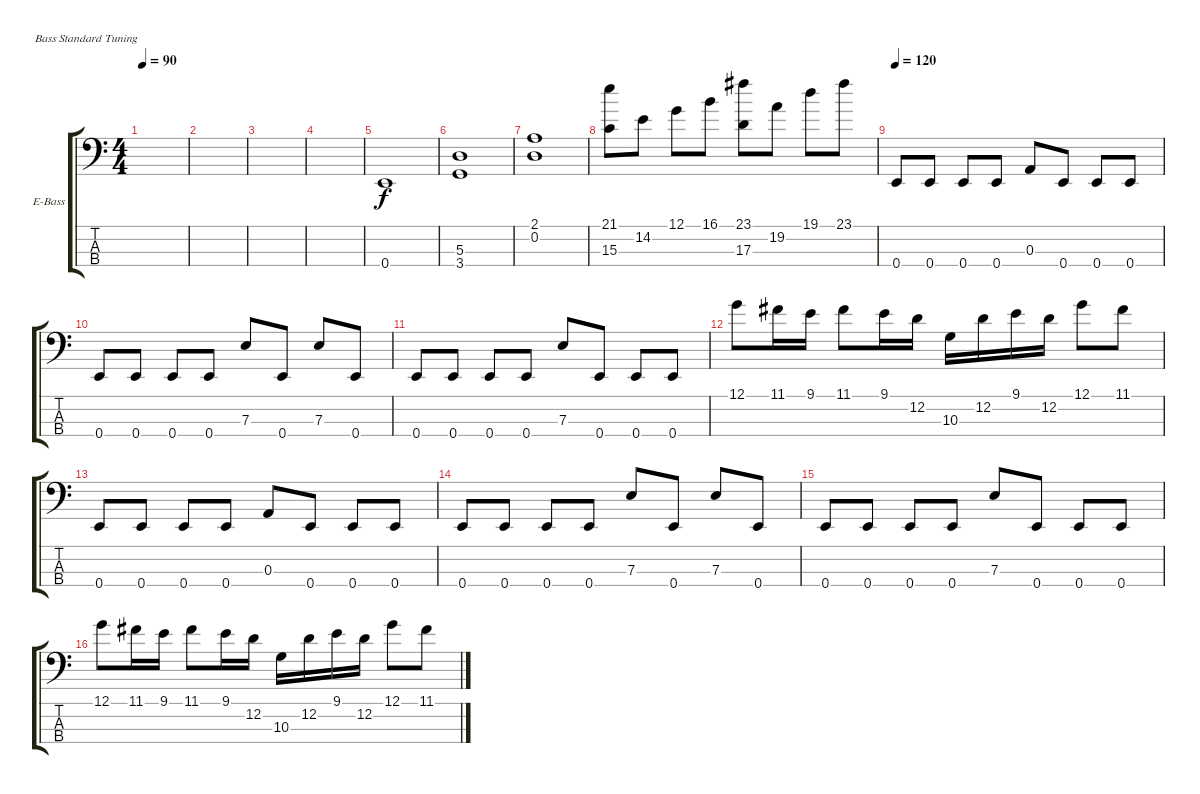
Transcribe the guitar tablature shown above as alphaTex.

\defaultSystemsLayout 4
\bracketExtendMode groupsimilarinstruments
\firstSystemTrackNameOrientation horizontal
\otherSystemsTrackNameOrientation horizontal
\track ("Electric Bass" "E-Bass") {instrument electricbassfinger}
\staff {score tabs}
\tuning (G2 D2 A1 E1)
\ts (4 4)
\tempo 90
\clef f4
\ks c
|
|
|
|
0.4.1 |
(5.3 3.4).1 |
(0.2 2.1).1 |
(21.1 15.3).8 14.2.8 12.1.8 16.1.8 (23.1 17.3).8 19.2.8 19.1.8 23.1.8 |
\tempo 120
0.4.8 0.4.8 0.4.8 0.4.8 0.3.8 0.4.8 0.4.8 0.4.8 |
0.4.8 0.4.8 0.4.8 0.4.8 7.3.8 0.4.8 7.3.8 0.4.8 |
0.4.8 0.4.8 0.4.8 0.4.8 7.3.8 0.4.8 0.4.8 0.4.8 |
12.1.8 11.1.16 9.1.16 11.1.8 9.1.16 12.2.16 10.3.16 12.2.16 9.1.16 12.2.16 12.1.8 11.1.8 |
0.4.8 0.4.8 0.4.8 0.4.8 0.3.8 0.4.8 0.4.8 0.4.8 |
0.4.8 0.4.8 0.4.8 0.4.8 7.3.8 0.4.8 7.3.8 0.4.8 |
0.4.8 0.4.8 0.4.8 0.4.8 7.3.8 0.4.8 0.4.8 0.4.8 |
12.1.8 11.1.16 9.1.16 11.1.8 9.1.16 12.2.16 10.3.16 12.2.16 9.1.16 12.2.16 12.1.8 11.1.8
